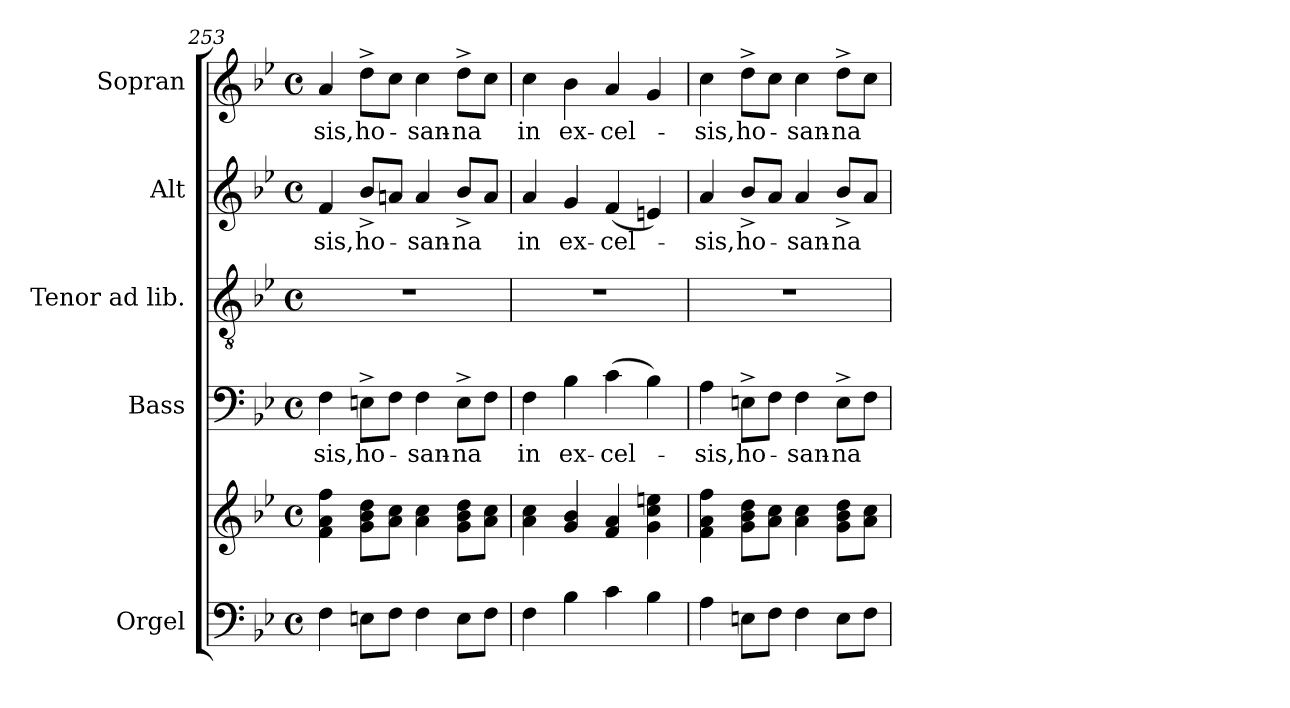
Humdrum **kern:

**kern	**kern	**kern	**text	**kern	**kern	**text	**kern	**text
*part5	*part5	*part4	*part4	*part3	*part2	*part2	*part1	*part1
*staff6	*staff5	*staff4	*staff4	*staff3	*staff2	*staff2	*staff1	*staff1
*I"Orgel	*	*I"Bass	*	*I"Tenor ad lib.	*I"Alt	*	*I"Sopran	*
*	*	*I'B.	*	*I'T.	*I'A.	*	*I'S.	*
*clefF4	*clefG2	*clefF4	*	*clefGv2	*clefG2	*	*clefG2	*
*k[b-e-]	*k[b-e-]	*k[b-e-]	*	*k[b-e-]	*k[b-e-]	*	*k[b-e-]	*
*B-:	*B-:	*B-:	*	*B-:	*B-:	*	*B-:	*
*M4/4	*M4/4	*M4/4	*	*M4/4	*M4/4	*	*M4/4	*
*met(c)	*met(c)	*met(c)	*	*met(c)	*met(c)	*	*met(c)	*
=253	=253	=253	=253	=253	=253	=253	=253	=253
!	!	!	!LO:LY:b	!	!	!LO:LY:b	!	!LO:LY:b
4F\	4f\ 4a\ 4ff\	4F\	-sis,	1r	4f/	-sis,	4a/	-sis,
!	!	!	!LO:LY:b	!	!	!LO:LY:b	!	!LO:LY:b
8En\L	8g\ 8b-\ 8dd\L	8En^>\L	ho-	.	8b-^>/L	ho-	8dd^>\L	ho-
8F\J	8a\ 8cc\J	8F\J	.	.	8an/J	.	8cc\J	.
!	!	!	!LO:LY:b	!	!	!LO:LY:b	!	!LO:LY:b
4F\	4a\ 4cc\	4F\	-san-	.	4a/	-san-	4cc\	-san-
!	!	!	!LO:LY:b	!	!	!LO:LY:b	!	!LO:LY:b
8E\L	8g\ 8b-\ 8dd\L	8E^>\L	-na	.	8b-^>/L	-na	8dd^>\L	-na
8F\J	8a\ 8cc\J	8F\J	.	.	8a/J	.	8cc\J	.
=254	=254	=254	=254	=254	=254	=254	=254	=254
!	!	!	!LO:LY:b	!	!	!LO:LY:b	!	!LO:LY:b
4F\	4a\ 4cc\	4F\	in	1r	4a/	in	4cc\	in
!	!	!	!LO:LY:b	!	!	!LO:LY:b	!	!LO:LY:b
4B-\	4g/ 4b-/	4B-\	ex-	.	4g/	ex-	4b-\	ex-
!	!	!	!LO:LY:b	!	!	!LO:LY:b	!	!LO:LY:b
4c\	4f/ 4a/	(>4c\	-cel-	.	(<4f/	-cel-	4a/	-cel-
4B-\	4g\ 4cc\ 4een\	4B-\)	.	.	4en/)	.	4g/	.
=255	=255	=255	=255	=255	=255	=255	=255	=255
!	!	!	!LO:LY:b	!	!	!LO:LY:b	!	!LO:LY:b
4A\	4f\ 4a\ 4ff\	4A\	-sis,	1r	4a/	-sis,	4cc\	-sis,
!	!	!	!LO:LY:b	!	!	!LO:LY:b	!	!LO:LY:b
8En\L	8g\ 8b-\ 8dd\L	8En^>\L	ho-	.	8b-^>/L	ho-	8dd^>\L	ho-
8F\J	8a\ 8cc\J	8F\J	.	.	8a/J	.	8cc\J	.
!	!	!	!LO:LY:b	!	!	!LO:LY:b	!	!LO:LY:b
4F\	4a\ 4cc\	4F\	-san-	.	4a/	-san-	4cc\	-san-
!	!	!	!LO:LY:b	!	!	!LO:LY:b	!	!LO:LY:b
8E\L	8g\ 8b-\ 8dd\L	8E^>\L	-na	.	8b-^>/L	-na	8dd^>\L	-na
8F\J	8a\ 8cc\J	8F\J	.	.	8a/J	.	8cc\J	.
=	=	=	=	=	=	=	=	=
*-	*-	*-	*-	*-	*-	*-	*-	*-
